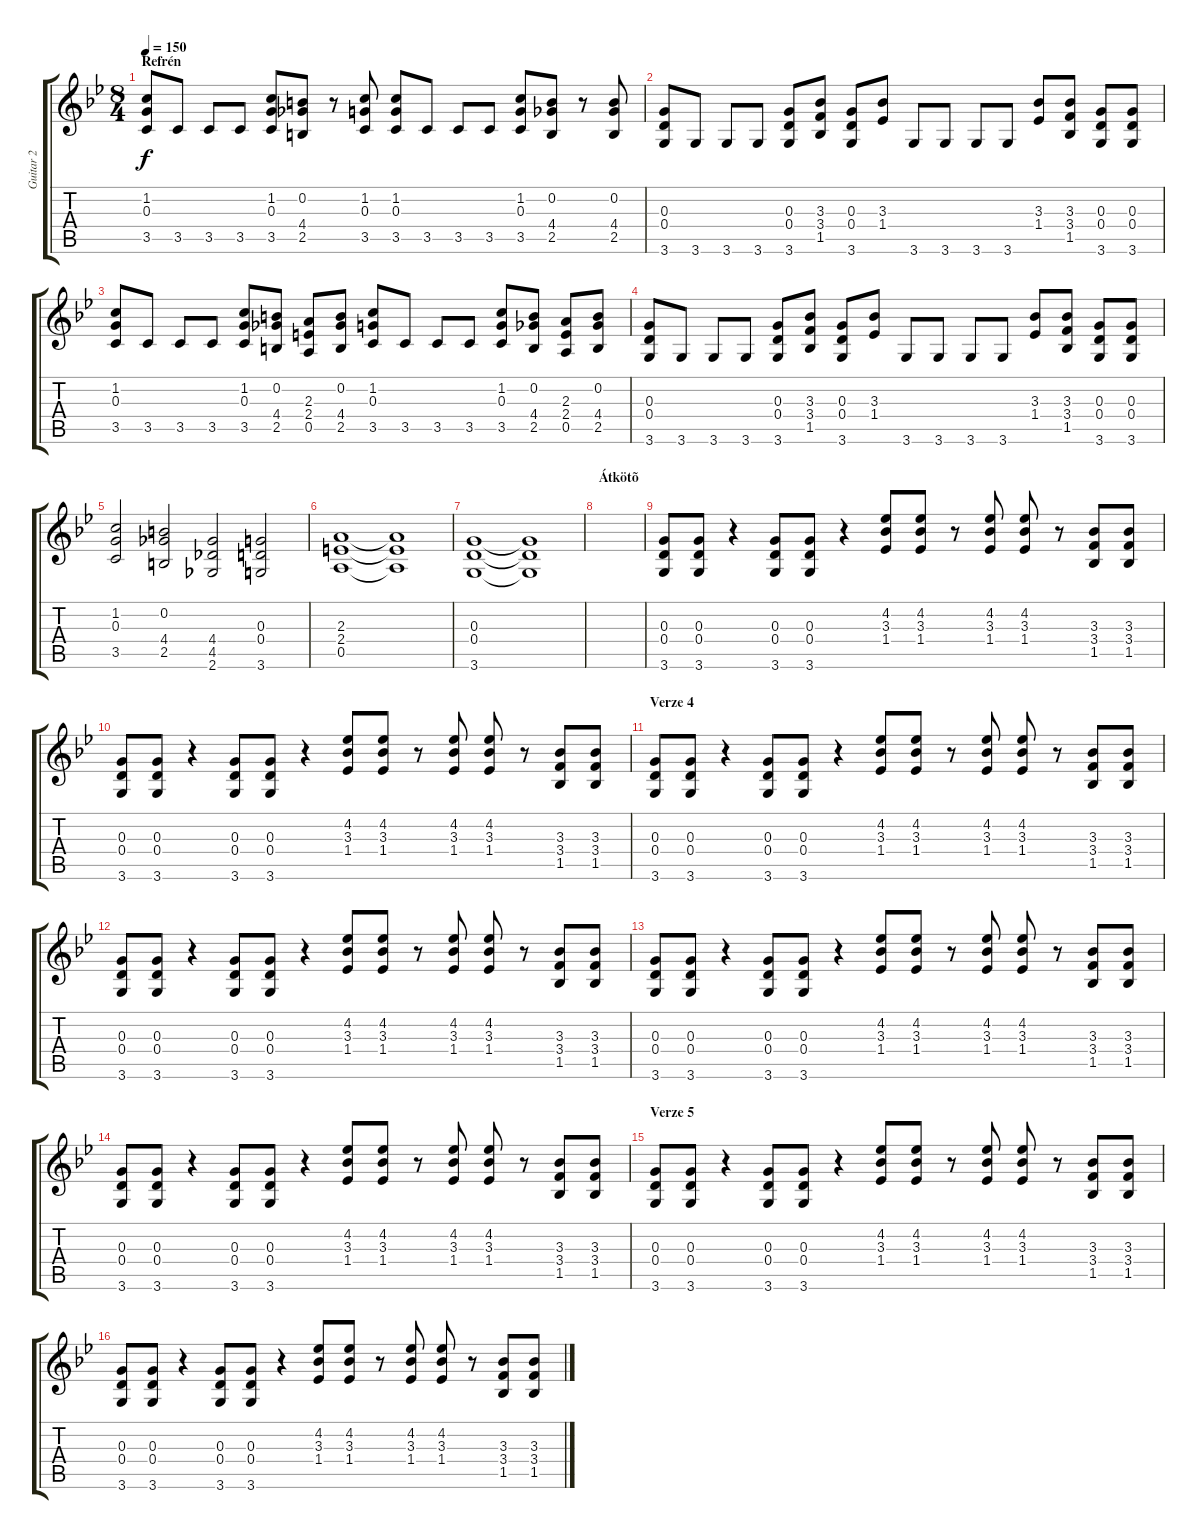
\track ("Guitar 2" "Guitar 2") {instrument distortionguitar}
\staff {score tabs}
\tuning (E4 B3 G3 D3 A2 E2) {hide}
\ts (8 4)
\section ("" "Refrén")
\tempo 150
\clef g2
\ks gminor
(1.2 0.3 3.5).8{dy f} 3.5.8 3.5.8 3.5.8 (1.2 0.3 3.5).8 (0.2 4.4 2.5).8 r.8 (1.2 0.3 3.5).8 (1.2 0.3 3.5).8 3.5.8 3.5.8 3.5.8 (1.2 0.3 3.5).8 (0.2 4.4 2.5).8 r.8 (0.2 4.4 2.5).8 |
(0.3 0.4 3.6).8 3.6.8 3.6.8 3.6.8 (0.3 0.4 3.6).8 (3.3 3.4 1.5).8 (0.3 0.4 3.6).8 (3.3 1.4).8 3.6.8 3.6.8 3.6.8 3.6.8 (3.3 1.4).8 (3.3 3.4 1.5).8 (0.3 0.4 3.6).8 (0.3 0.4 3.6).8 |
(1.2 0.3 3.5).8 3.5.8 3.5.8 3.5.8 (1.2 0.3 3.5).8 (0.2 4.4 2.5).8 (2.3 2.4 0.5).8 (0.2 4.4 2.5).8 (1.2 0.3 3.5).8 3.5.8 3.5.8 3.5.8 (1.2 0.3 3.5).8 (0.2 4.4 2.5).8 (2.3 2.4 0.5).8 (0.2 4.4 2.5).8 |
(0.3 0.4 3.6).8 3.6.8 3.6.8 3.6.8 (0.3 0.4 3.6).8 (3.3 3.4 1.5).8 (0.3 0.4 3.6).8 (3.3 1.4).8 3.6.8 3.6.8 3.6.8 3.6.8 (3.3 1.4).8 (3.3 3.4 1.5).8 (0.3 0.4 3.6).8 (0.3 0.4 3.6).8 |
(1.2 0.3 3.5).2 (0.2 4.4 2.5).2 (4.4 4.5 2.6).2 (0.3 0.4 3.6).2 |
(2.3 2.4 0.5).1 (2.3{t} 2.4{t} 0.5{t}).1 |
(0.3 0.4 3.6).1 (0.3{t} 0.4{t} 3.6{t}).1 |
\section ("" "Átkötõ")
|
(0.3 0.4 3.6).8 (0.3 0.4 3.6).8 r.4 (0.3 0.4 3.6).8 (0.3 0.4 3.6).8 r.4 (4.2 3.3 1.4).8 (4.2 3.3 1.4).8 r.8 (4.2 3.3 1.4).8 (4.2 3.3 1.4).8 r.8 (3.3 3.4 1.5).8 (3.3 3.4 1.5).8 |
(0.3 0.4 3.6).8 (0.3 0.4 3.6).8 r.4 (0.3 0.4 3.6).8 (0.3 0.4 3.6).8 r.4 (4.2 3.3 1.4).8 (4.2 3.3 1.4).8 r.8 (4.2 3.3 1.4).8 (4.2 3.3 1.4).8 r.8 (3.3 3.4 1.5).8 (3.3 3.4 1.5).8 |
\section ("" "Verze 4")
(0.3 0.4 3.6).8 (0.3 0.4 3.6).8 r.4 (0.3 0.4 3.6).8 (0.3 0.4 3.6).8 r.4 (4.2 3.3 1.4).8 (4.2 3.3 1.4).8 r.8 (4.2 3.3 1.4).8 (4.2 3.3 1.4).8 r.8 (3.3 3.4 1.5).8 (3.3 3.4 1.5).8 |
(0.3 0.4 3.6).8 (0.3 0.4 3.6).8 r.4 (0.3 0.4 3.6).8 (0.3 0.4 3.6).8 r.4 (4.2 3.3 1.4).8 (4.2 3.3 1.4).8 r.8 (4.2 3.3 1.4).8 (4.2 3.3 1.4).8 r.8 (3.3 3.4 1.5).8 (3.3 3.4 1.5).8 |
(0.3 0.4 3.6).8 (0.3 0.4 3.6).8 r.4 (0.3 0.4 3.6).8 (0.3 0.4 3.6).8 r.4 (4.2 3.3 1.4).8 (4.2 3.3 1.4).8 r.8 (4.2 3.3 1.4).8 (4.2 3.3 1.4).8 r.8 (3.3 3.4 1.5).8 (3.3 3.4 1.5).8 |
(0.3 0.4 3.6).8 (0.3 0.4 3.6).8 r.4 (0.3 0.4 3.6).8 (0.3 0.4 3.6).8 r.4 (4.2 3.3 1.4).8 (4.2 3.3 1.4).8 r.8 (4.2 3.3 1.4).8 (4.2 3.3 1.4).8 r.8 (3.3 3.4 1.5).8 (3.3 3.4 1.5).8 |
\section ("" "Verze 5")
(0.3 0.4 3.6).8 (0.3 0.4 3.6).8 r.4 (0.3 0.4 3.6).8 (0.3 0.4 3.6).8 r.4 (4.2 3.3 1.4).8 (4.2 3.3 1.4).8 r.8 (4.2 3.3 1.4).8 (4.2 3.3 1.4).8 r.8 (3.3 3.4 1.5).8 (3.3 3.4 1.5).8 |
(0.3 0.4 3.6).8 (0.3 0.4 3.6).8 r.4 (0.3 0.4 3.6).8 (0.3 0.4 3.6).8 r.4 (4.2 3.3 1.4).8 (4.2 3.3 1.4).8 r.8 (4.2 3.3 1.4).8 (4.2 3.3 1.4).8 r.8 (3.3 3.4 1.5).8 (3.3 3.4 1.5).8
